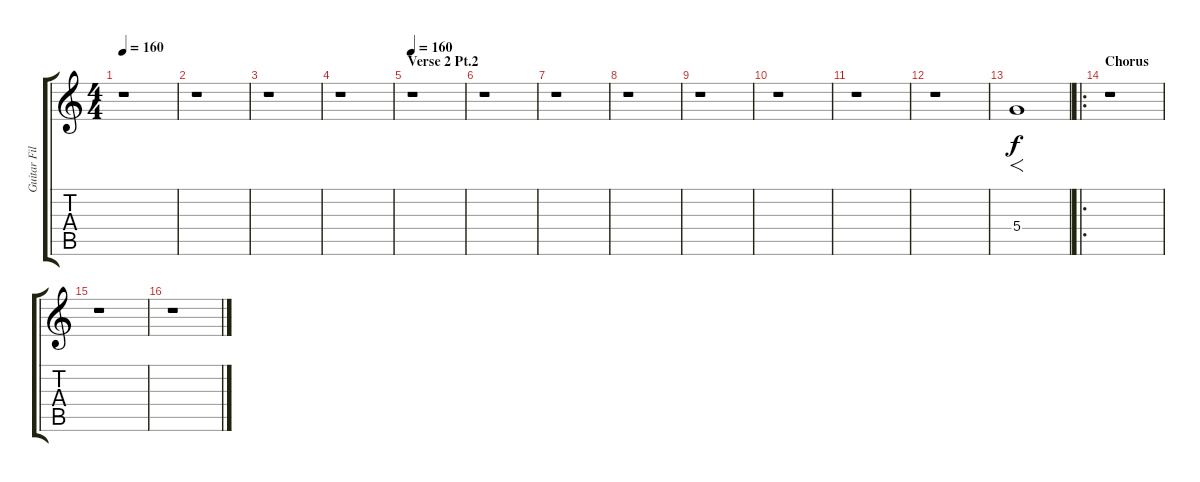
\track ("Guitar Fills" "Guitar Fil") {instrument overdrivenguitar}
\staff {score tabs}
\tuning (E4 B3 G3 D3 A2 E2) {hide}
\ts (4 4)
\tempo 160
\clef g2
\ks c
r.1{dy f} |
r.1 |
r.1 |
r.1 |
\section ("" "Verse 2 Pt.2")
\tempo 160
r.1 |
r.1 |
r.1 |
r.1 |
r.1 |
r.1 |
r.1 |
r.1 |
5.4.1{f} |
\ro
\section ("" "Chorus")
r.1 |
r.1 |
r.1
